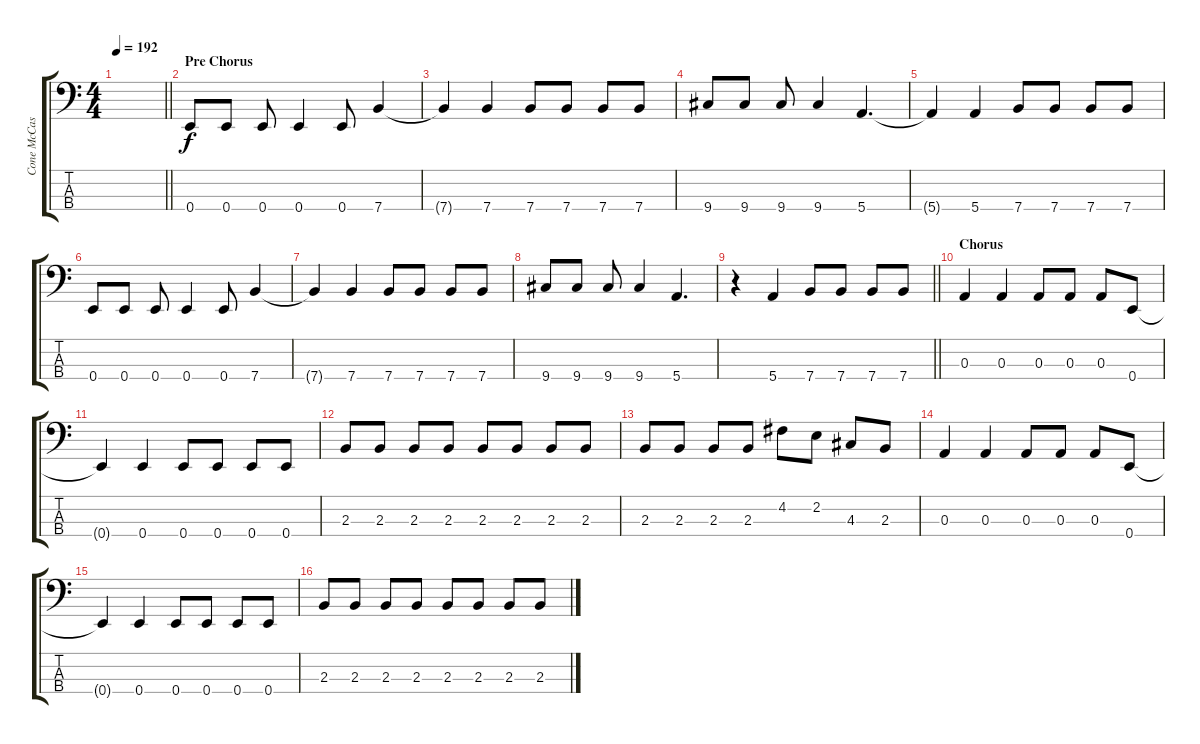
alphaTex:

\track ("Cone McCaslin Bass" "Cone McCas") {instrument electricbassfinger}
\staff {score tabs}
\tuning (G2 D2 A1 E1) {hide}
\ts (4 4)
\tempo 192
\clef f4
\barLineRight lightlight
\ks c
|
\section ("" "Pre Chorus")
0.4.8 0.4.8 0.4.8 0.4.4 0.4.8 7.4.4 |
7.4{t}.4 7.4.4 7.4.8 7.4.8 7.4.8 7.4.8 |
9.4.8 9.4.8 9.4.8 9.4.4 5.4.4{d} |
5.4{t}.4 5.4.4 7.4.8 7.4.8 7.4.8 7.4.8 |
0.4.8 0.4.8 0.4.8 0.4.4 0.4.8 7.4.4 |
7.4{t}.4 7.4.4 7.4.8 7.4.8 7.4.8 7.4.8 |
9.4.8 9.4.8 9.4.8 9.4.4 5.4.4{d} |
\barLineRight lightlight
r.4 5.4.4 7.4.8 7.4.8 7.4.8 7.4.8 |
\section ("" "Chorus")
0.3.4 0.3.4 0.3.8 0.3.8 0.3.8 0.4.8 |
0.4{t}.4 0.4.4 0.4.8 0.4.8 0.4.8 0.4.8 |
2.3.8 2.3.8 2.3.8 2.3.8 2.3.8 2.3.8 2.3.8 2.3.8 |
2.3.8 2.3.8 2.3.8 2.3.8 4.2.8 2.2.8 4.3.8 2.3.8 |
0.3.4 0.3.4 0.3.8 0.3.8 0.3.8 0.4.8 |
0.4{t}.4 0.4.4 0.4.8 0.4.8 0.4.8 0.4.8 |
2.3.8 2.3.8 2.3.8 2.3.8 2.3.8 2.3.8 2.3.8 2.3.8
